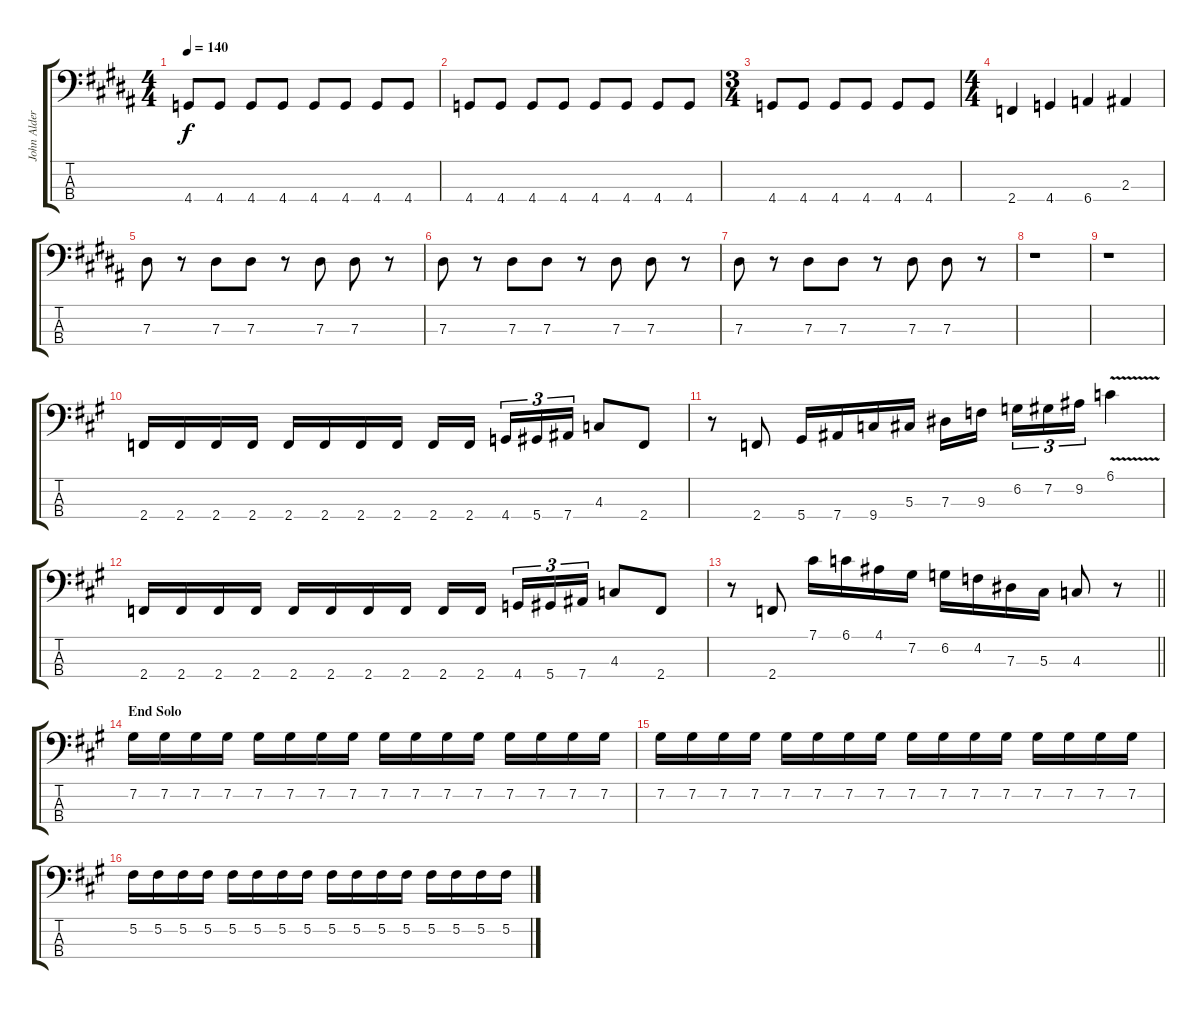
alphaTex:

\track ("John Alderete" "John Alder") {instrument electricbassfinger}
\staff {score tabs}
\tuning (Gb2 Db2 Ab1 Eb1) {hide}
\ts (4 4)
\tempo 140
\clef f4
\ks g#minor
4.4.8{dy f} 4.4.8 4.4.8 4.4.8 4.4.8 4.4.8 4.4.8 4.4.8 |
4.4.8 4.4.8 4.4.8 4.4.8 4.4.8 4.4.8 4.4.8 4.4.8 |
\ts (3 4)
4.4.8 4.4.8 4.4.8 4.4.8 4.4.8 4.4.8 |
\ts (4 4)
2.4.4 4.4.4 6.4.4 2.3.4 |
7.3.8 r.8 7.3.8 7.3.8 r.8 7.3.8 7.3.8 r.8 |
7.3.8 r.8 7.3.8 7.3.8 r.8 7.3.8 7.3.8 r.8 |
7.3.8 r.8 7.3.8 7.3.8 r.8 7.3.8 7.3.8 r.8 |
r.1 |
r.1 |
\ks f#minor
2.4.16 2.4.16 2.4.16 2.4.16 2.4.16 2.4.16 2.4.16 2.4.16 2.4.16 2.4.16{beam splitsecondary} 4.4.16{tu (3 2)} 5.4.16{tu (3 2)} 7.4.16{tu (3 2)} 4.3.8 2.4.8 |
r.8 2.4.8 5.4.16 7.4.16 9.4.16 5.3.16 7.3.16 9.3.16{beam splitsecondary} 6.2.16{tu (3 2)} 7.2.16{tu (3 2)} 9.2.16{tu (3 2)} 6.1{v}.4 |
2.4.16 2.4.16 2.4.16 2.4.16 2.4.16 2.4.16 2.4.16 2.4.16 2.4.16 2.4.16{beam splitsecondary} 4.4.16{tu (3 2)} 5.4.16{tu (3 2)} 7.4.16{tu (3 2)} 4.3.8 2.4.8 |
\barLineRight lightlight
r.8 2.4.8 7.1.16 6.1.16 4.1.16 7.2.16 6.2.16 4.2.16 7.3.16 5.3.16 4.3.8 r.8 |
\section ("" "End Solo")
7.2.16 7.2.16 7.2.16 7.2.16 7.2.16 7.2.16 7.2.16 7.2.16 7.2.16 7.2.16 7.2.16 7.2.16 7.2.16 7.2.16 7.2.16 7.2.16 |
7.2.16 7.2.16 7.2.16 7.2.16 7.2.16 7.2.16 7.2.16 7.2.16 7.2.16 7.2.16 7.2.16 7.2.16 7.2.16 7.2.16 7.2.16 7.2.16 |
5.2.16 5.2.16 5.2.16 5.2.16 5.2.16 5.2.16 5.2.16 5.2.16 5.2.16 5.2.16 5.2.16 5.2.16 5.2.16 5.2.16 5.2.16 5.2.16
